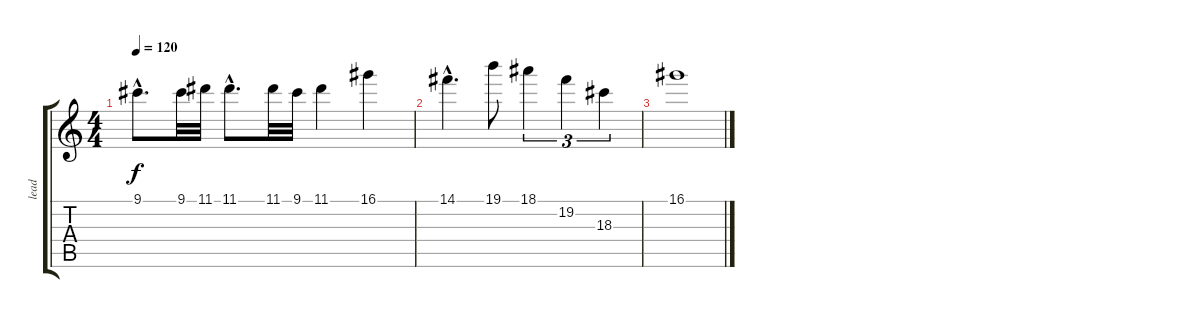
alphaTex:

\track ("lead" "lead") {instrument electricguitarjazz}
\staff {score tabs}
\tuning (E4 B3 G3 D3 A2 E2) {hide}
\ts (4 4)
\tempo 120
\clef g2
\ks c
9.1{hac t}.8{d dy f} 9.1.32 11.1.32 11.1{hac}.8{d} 11.1.32 9.1.32 11.1.4 16.1.4 |
14.1{hac}.4{d} 19.1.8 18.1.4{tu (3 2)} 19.2.4{tu (3 2)} 18.3.4{tu (3 2)} |
16.1.1
